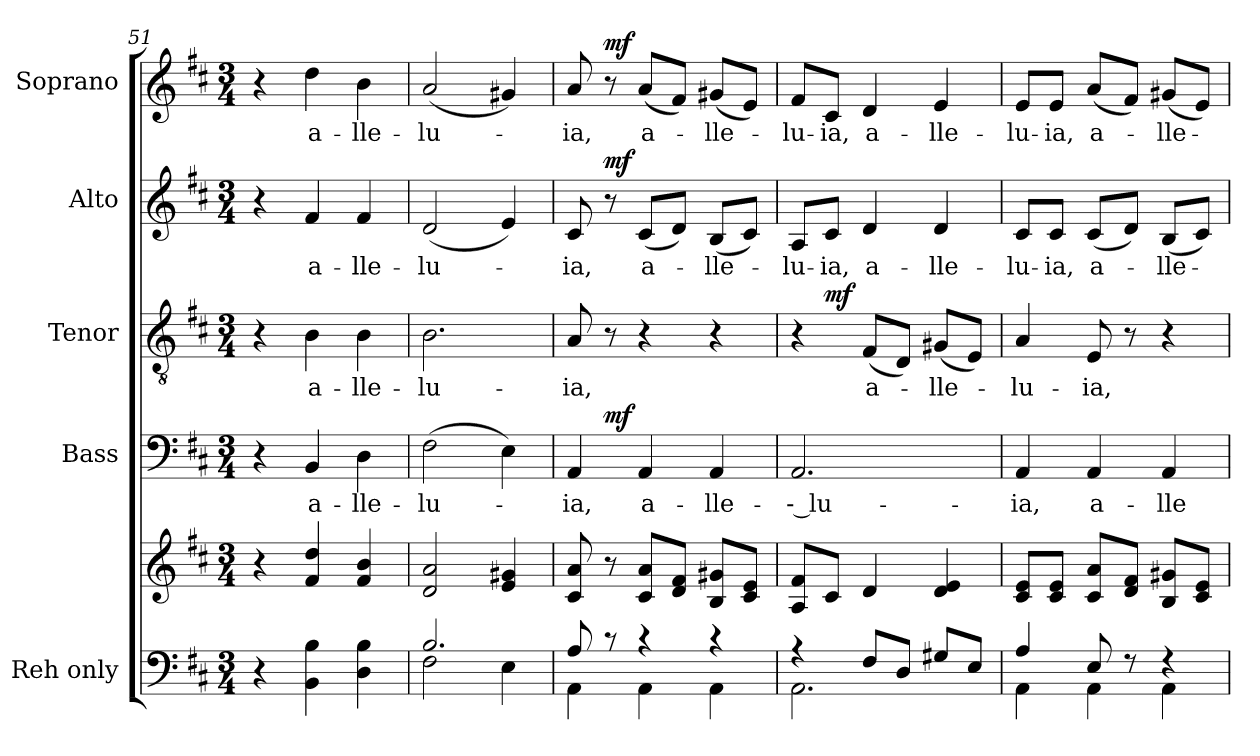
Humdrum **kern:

**kern	**kern	**kern	**text	**dynam	**kern	**text	**dynam	**kern	**text	**dynam	**kern	**text	**dynam
*part5	*part5	*part4	*part4	*part4	*part3	*part3	*part3	*part2	*part2	*part2	*part1	*part1	*part1
*staff6	*staff5	*staff4	*staff4	*staff4	*staff3	*staff3	*staff3	*staff2	*staff2	*staff2	*staff1	*staff1	*staff1
*I"Reh only	*	*I"Bass	*	*	*I"Tenor	*	*	*I"Alto	*	*	*I"Soprano	*	*
*	*	*I'B.	*	*	*I'T.	*	*	*I'A.	*	*	*I'S.	*	*
*clefF4	*clefG2	*clefF4	*	*	*clefGv2	*	*	*clefG2	*	*	*clefG2	*	*
*	*	*	*	*	*ITrd7c12	*	*	*	*	*	*	*	*
*k[f#c#]	*k[f#c#]	*k[f#c#]	*	*	*k[f#c#]	*	*	*k[f#c#]	*	*	*k[f#c#]	*	*
*D:	*D:	*D:	*	*	*D:	*	*	*D:	*	*	*D:	*	*
*M3/4	*M3/4	*M3/4	*	*	*M3/4	*	*	*M3/4	*	*	*M3/4	*	*
=51	=51	=51	=51	=51	=51	=51	=51	=51	=51	=51	=51	=51	=51
4r	4r	4r	.	.	4r	.	.	4r	.	.	4r	.	.
!	!	!	!LO:LY:b:color=#000000	!	!	!	!	!	!	!	!	!	!
!	!	!	!	!	!	!LO:LY:b:color=#000000	!	!	!	!	!	!	!
!	!	!	!	!	!	!	!	!	!LO:LY:b:color=#000000	!	!	!	!
!	!	!	!	!	!	!	!	!	!	!	!	!LO:LY:b:color=#000000	!
4BBi\ 4Bi	4f#i/ 4ddi	4BBi/	a-	.	4BBi\	a-	.	4f#i/	a-	.	4ddi\	a-	.
!	!	!	!LO:LY:b:color=#000000	!	!	!	!	!	!	!	!	!	!
!	!	!	!	!	!	!LO:LY:b:color=#000000	!	!	!	!	!	!	!
!	!	!	!	!	!	!	!	!	!LO:LY:b:color=#000000	!	!	!	!
!	!	!	!	!	!	!	!	!	!	!	!	!LO:LY:b:color=#000000	!
4Di\ 4Bi	4f#i/ 4bi	4Di\	-lle-	.	4BBi\	-lle-	.	4f#i/	-lle-	.	4bi\	-lle-	.
=52	=52	=52	=52	=52	=52	=52	=52	=52	=52	=52	=52	=52	=52
*^	*	*	*	*	*	*	*	*	*	*	*	*	*
!	!	!	!	!LO:LY:b:color=#000000	!	!	!	!	!	!	!	!	!	!
!	!	!	!	!	!	!	!LO:LY:b:color=#000000	!	!	!	!	!	!	!
!	!	!	!	!	!	!	!	!	!	!LO:LY:b:color=#000000	!	!	!	!
!	!	!	!	!	!	!	!	!	!	!	!	!	!LO:LY:b:color=#000000	!
2.Bi/	2F#i\	2di/ 2ai	(2F#i\	-lu-	.	2.BBi\	-lu-	.	(2di/	-lu-	.	(2ai/	-lu-	.
.	4Ei\	4ei/ 4g#Xi	4Ei\)	.	.	.	.	.	4ei/)	.	.	4g#Xi/)	.	.
=53	=53	=53	=53	=53	=53	=53	=53	=53	=53	=53	=53	=53	=53	=53
!	!	!	!	!LO:LY:b:color=#000000	!	!	!	!	!	!	!	!	!	!
!	!	!	!	!	!	!	!LO:LY:b:color=#000000	!	!	!	!	!	!	!
!	!	!	!	!	!	!	!	!	!	!LO:LY:b:color=#000000	!	!	!	!
!	!	!	!	!	!	!	!	!	!	!	!	!	!LO:LY:b:color=#000000	!
*	*	*	*^	*	*	*	*	*	*	*	*	*	*	*
8Ai/	4AAi\	8c#i/ 8ai	4AAi/	8ryy	-ia,	.	8AAi/	-ia,	.	8c#i/	-ia,	.	8ai/	-ia,	.
8r	.	8r	.	2ryy	.	mf	8r	.	.	8r	.	mf	8r	.	mf
!	!	!	!	!	!LO:LY:b:color=#000000	!	!	!	!	!	!	!	!	!	!
!	!	!	!	!	!	!	!	!	!	!	!LO:LY:b:color=#000000	!	!	!	!
!	!	!	!	!	!	!	!	!	!	!	!	!	!	!LO:LY:b:color=#000000	!
4r	4AAi\	8c#i/ 8ai/L	4AAi/	.	a-	.	4r	.	.	(8c#i/L	a-	.	(8ai/L	a-	.
.	.	8di/ 8f#i/J	.	.	.	.	.	.	.	8di/J)	.	.	8f#i/J)	.	.
!	!	!	!	!	!LO:LY:b:color=#000000	!	!	!	!	!	!	!	!	!	!
!	!	!	!	!	!	!	!	!	!	!	!LO:LY:b:color=#000000	!	!	!	!
!	!	!	!	!	!	!	!	!	!	!	!	!	!	!LO:LY:b:color=#000000	!
4r	4AAi\	8Bi/ 8g#Xi/L	4AAi/	.	-lle-	.	4r	.	.	(8Bi/L	-lle-	.	(8g#Xi/L	-lle-	.
.	.	8c#i/ 8ei/J	.	8ryy	.	.	.	.	.	8c#i/J)	.	.	8ei/J)	.	.
*	*	*	*v	*v	*	*	*	*	*	*	*	*	*	*	*
!!LO:PB:g=z
=54	=54	=54	=54	=54	=54	=54	=54	=54	=54	=54	=54	=54	=54	=54
*	*	*	*^	*	*	*	*	*	*	*	*	*	*	*
!	!	!	!	!	!LO:LY:b:color=#000000	!	!	!	!	!	!	!	!	!	!
*	*	*	*v	*v	*	*	*	*	*	*	*	*	*	*	*
*	*	*	*^	*	*	*	*	*	*	*	*	*	*	*
!	!	!	!	!	!	!	!	!	!	!	!LO:LY:b:color=#000000	!	!	!	!
*	*	*	*v	*v	*	*	*	*	*	*	*	*	*	*	*
*	*	*	*^	*	*	*	*	*	*	*	*	*	*	*
!	!	!	!	!	!	!	!	!	!	!	!	!	!	!LO:LY:b:color=#000000	!
*	*	*	*v	*v	*	*	*^	*	*	*	*	*	*	*	*
4r	2.AAi\	8Ai/ 8f#i/L	2.AAi/	-- lu-	.	4r	8ryy	.	.	8Ai/L	-lu-	.	8f#i/L	-lu-	.
!	!	!	!	!	!	!	!	!	!	!	!LO:LY:b:color=#000000	!	!	!	!
!	!	!	!	!	!	!	!	!	!	!	!	!	!	!LO:LY:b:color=#000000	!
.	.	8c#i/J	.	.	.	.	2ryy	.	mf	8c#i/J	-ia,	.	8c#i/J	-ia,	.
!	!	!	!	!	!	!	!	!LO:LY:b:color=#000000	!	!	!	!	!	!	!
!	!	!	!	!	!	!	!	!	!	!	!LO:LY:b:color=#000000	!	!	!	!
!	!	!	!	!	!	!	!	!	!	!	!	!	!	!LO:LY:b:color=#000000	!
8F#i/L	.	4di/	.	.	.	(8FF#i/L	.	a-	.	4di/	a-	.	4di/	a-	.
8Di/J	.	.	.	.	.	8DDi/J)	.	.	.	.	.	.	.	.	.
!	!	!	!	!	!	!	!	!LO:LY:b:color=#000000	!	!	!	!	!	!	!
!	!	!	!	!	!	!	!	!	!	!	!LO:LY:b:color=#000000	!	!	!	!
!	!	!	!	!	!	!	!	!	!	!	!	!	!	!LO:LY:b:color=#000000	!
8G#Xi/L	.	4di/ 4ei	.	.	.	(8GG#Xi/L	.	-lle-	.	4di/	-lle-	.	4ei/	-lle-	.
8Ei/J	.	.	.	.	.	8EEi/J)	8ryy	.	.	.	.	.	.	.	.
*	*	*	*	*	*	*v	*v	*	*	*	*	*	*	*	*
=55	=55	=55	=55	=55	=55	=55	=55	=55	=55	=55	=55	=55	=55	=55
*	*	*	*	*	*	*^	*	*	*	*	*	*	*	*
!	!	!	!	!LO:LY:b:color=#000000	!	!	!	!	!	!	!	!	!	!	!
*	*	*	*	*	*	*v	*v	*	*	*	*	*	*	*	*
*	*	*	*	*	*	*^	*	*	*	*	*	*	*	*
!	!	!	!	!	!	!	!	!LO:LY:b:color=#000000	!	!	!	!	!	!	!
*	*	*	*	*	*	*v	*v	*	*	*	*	*	*	*	*
*	*	*	*	*	*	*^	*	*	*	*	*	*	*	*
!	!	!	!	!	!	!	!	!	!	!	!LO:LY:b:color=#000000	!	!	!	!
*	*	*	*	*	*	*v	*v	*	*	*	*	*	*	*	*
*	*	*	*	*	*	*^	*	*	*	*	*	*	*	*
!	!	!	!	!	!	!	!	!	!	!	!	!	!	!LO:LY:b:color=#000000	!
*	*	*	*	*	*	*v	*v	*	*	*	*	*	*	*	*
4Ai/	4AAi\	8c#i/ 8ei/L	4AAi/	-ia,	.	4AAi/	-lu-	.	8c#i/L	-lu-	.	8ei/L	-lu-	.
!	!	!	!	!	!	!	!	!	!	!LO:LY:b:color=#000000	!	!	!	!
!	!	!	!	!	!	!	!	!	!	!	!	!	!LO:LY:b:color=#000000	!
.	.	8c#i/ 8ei/J	.	.	.	.	.	.	8c#i/J	-ia,	.	8ei/J	-ia,	.
!	!	!	!	!LO:LY:b:color=#000000	!	!	!	!	!	!	!	!	!	!
!	!	!	!	!	!	!	!LO:LY:b:color=#000000	!	!	!	!	!	!	!
!	!	!	!	!	!	!	!	!	!	!LO:LY:b:color=#000000	!	!	!	!
!	!	!	!	!	!	!	!	!	!	!	!	!	!LO:LY:b:color=#000000	!
8Ei/	4AAi\	8c#i/ 8ai/L	4AAi/	a-	.	8EEi/	-ia,	.	(8c#i/L	a-	.	(8ai/L	a-	.
8r	.	8di/ 8f#i/J	.	.	.	8r	.	.	8di/J)	.	.	8f#i/J)	.	.
!	!	!	!	!LO:LY:b:color=#000000	!	!	!	!	!	!	!	!	!	!
!	!	!	!	!	!	!	!	!	!	!LO:LY:b:color=#000000	!	!	!	!
!	!	!	!	!	!	!	!	!	!	!	!	!	!LO:LY:b:color=#000000	!
4r	4AAi\	8Bi/ 8g#Xi/L	4AAi/	-lle-	.	4r	.	.	(8Bi/L	-lle-	.	(8g#Xi/L	-lle-	.
.	.	8c#i/ 8ei/J	.	.	.	.	.	.	8c#i/J)	.	.	8ei/J)	.	.
*v	*v	*	*	*	*	*	*	*	*	*	*	*	*	*
=	=	=	=	=	=	=	=	=	=	=	=	=	=
*-	*-	*-	*-	*-	*-	*-	*-	*-	*-	*-	*-	*-	*-
